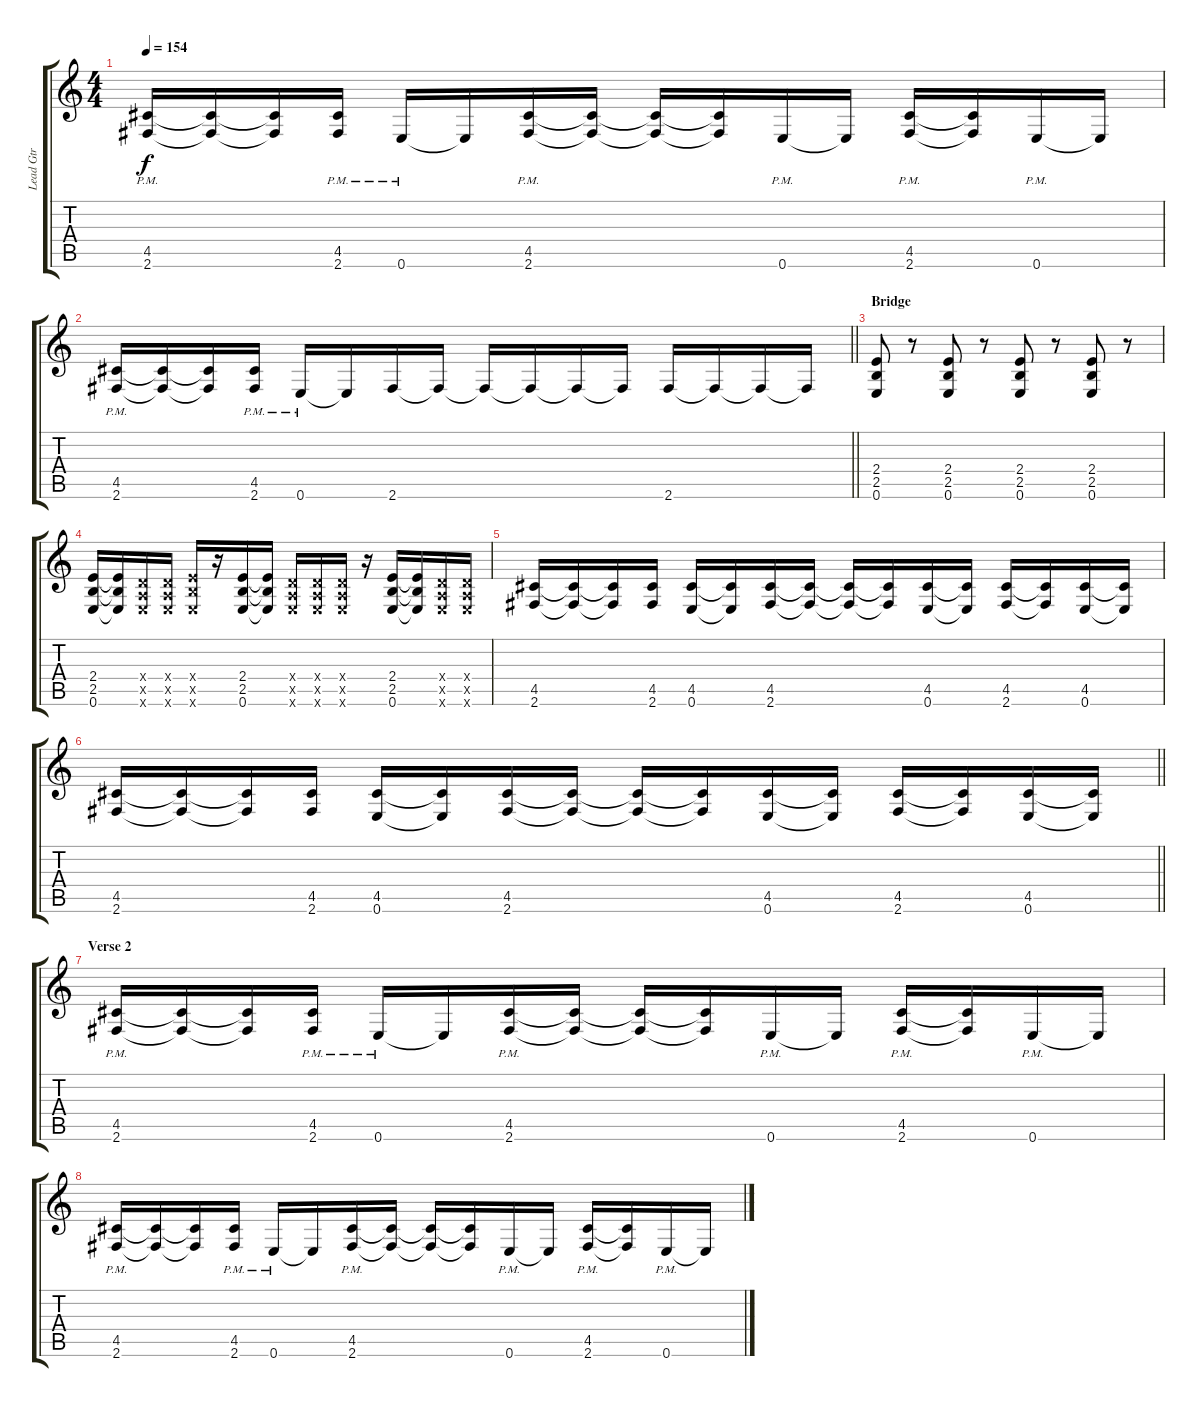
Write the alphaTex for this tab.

\track ("Lead Gtr" "Lead Gtr") {instrument overdrivenguitar}
\staff {score tabs}
\tuning (E4 B3 G3 D3 A2 E2) {hide}
\ts (4 4)
\tempo 154
\clef g2
\ks c
(4.5{pm} 2.6{pm}).16{dy f} (4.5{t} 2.6{t}).16 (4.5{t} 2.6{t}).16 (4.5{pm} 2.6{pm}).16 0.6{pm}.16 0.6{t}.16 (4.5{pm} 2.6{pm}).16 (4.5{t} 2.6{t}).16 (4.5{t} 2.6{t}).16 (4.5{t} 2.6{t}).16 0.6{pm}.16 0.6{t}.16 (4.5{pm} 2.6{pm}).16 (4.5{t} 2.6{t}).16 0.6{pm}.16 0.6{t}.16 |
\barLineRight lightlight
(4.5{pm} 2.6{pm}).16 (4.5{t} 2.6{t}).16 (4.5{t} 2.6{t}).16 (4.5{pm} 2.6{pm}).16 0.6{pm}.16 0.6{t}.16 2.6.16 2.6{t}.16 2.6{t}.16 2.6{t}.16 2.6{t}.16 2.6{t}.16 2.6.16 2.6{t}.16 2.6{t}.16 2.6{t}.16 |
\section ("" "Bridge")
(2.4 2.5 0.6).8 r.8 (2.4 2.5 0.6).8 r.8 (2.4 2.5 0.6).8 r.8 (2.4 2.5 0.6).8 r.8 |
(2.4 2.5 0.6).16 (2.4{t} 2.5{t} 0.6{t}).16 (0.4{x} 0.5{x} 0.6{x}).16 (0.4{x} 0.5{x} 0.6{x}).16 (2.4{x} 2.5{x} 0.6{x}).16 r.16 (2.4 2.5 0.6).16 (2.4{t} 2.5{t} 0.6{t}).16 (0.4{x} 0.5{x} 0.6{x}).16 (0.4{x} 0.5{x} 0.6{x}).16 (0.4{x} 0.5{x} 0.6{x}).16 r.16 (2.4 2.5 0.6).16 (2.4{t} 2.5{t} 0.6{t}).16 (0.4{x} 0.5{x} 0.6{x}).16 (0.4{x} 0.5{x} 0.6{x}).16 |
(4.5 2.6).16 (4.5{t} 2.6{t}).16 (4.5{t} 2.6{t}).16 (4.5 2.6).16 (4.5 0.6).16 (4.5{t} 0.6{t}).16 (4.5 2.6).16 (4.5{t} 2.6{t}).16 (4.5{t} 2.6{t}).16 (4.5{t} 2.6{t}).16 (4.5 0.6).16 (4.5{t} 0.6{t}).16 (4.5 2.6).16 (4.5{t} 2.6{t}).16 (4.5 0.6).16 (4.5{t} 0.6{t}).16 |
\barLineRight lightlight
(4.5 2.6).16 (4.5{t} 2.6{t}).16 (4.5{t} 2.6{t}).16 (4.5 2.6).16 (4.5 0.6).16 (4.5{t} 0.6{t}).16 (4.5 2.6).16 (4.5{t} 2.6{t}).16 (4.5{t} 2.6{t}).16 (4.5{t} 2.6{t}).16 (4.5 0.6).16 (4.5{t} 0.6{t}).16 (4.5 2.6).16 (4.5{t} 2.6{t}).16 (4.5 0.6).16 (4.5{t} 0.6{t}).16 |
\section ("" "Verse 2")
(4.5{pm} 2.6{pm}).16 (4.5{t} 2.6{t}).16 (4.5{t} 2.6{t}).16 (4.5{pm} 2.6{pm}).16 0.6{pm}.16 0.6{t}.16 (4.5{pm} 2.6{pm}).16 (4.5{t} 2.6{t}).16 (4.5{t} 2.6{t}).16 (4.5{t} 2.6{t}).16 0.6{pm}.16 0.6{t}.16 (4.5{pm} 2.6{pm}).16 (4.5{t} 2.6{t}).16 0.6{pm}.16 0.6{t}.16 |
(4.5{pm} 2.6{pm}).16 (4.5{t} 2.6{t}).16 (4.5{t} 2.6{t}).16 (4.5{pm} 2.6{pm}).16 0.6{pm}.16 0.6{t}.16 (4.5{pm} 2.6{pm}).16 (4.5{t} 2.6{t}).16 (4.5{t} 2.6{t}).16 (4.5{t} 2.6{t}).16 0.6{pm}.16 0.6{t}.16 (4.5{pm} 2.6{pm}).16 (4.5{t} 2.6{t}).16 0.6{pm}.16 0.6{t}.16
